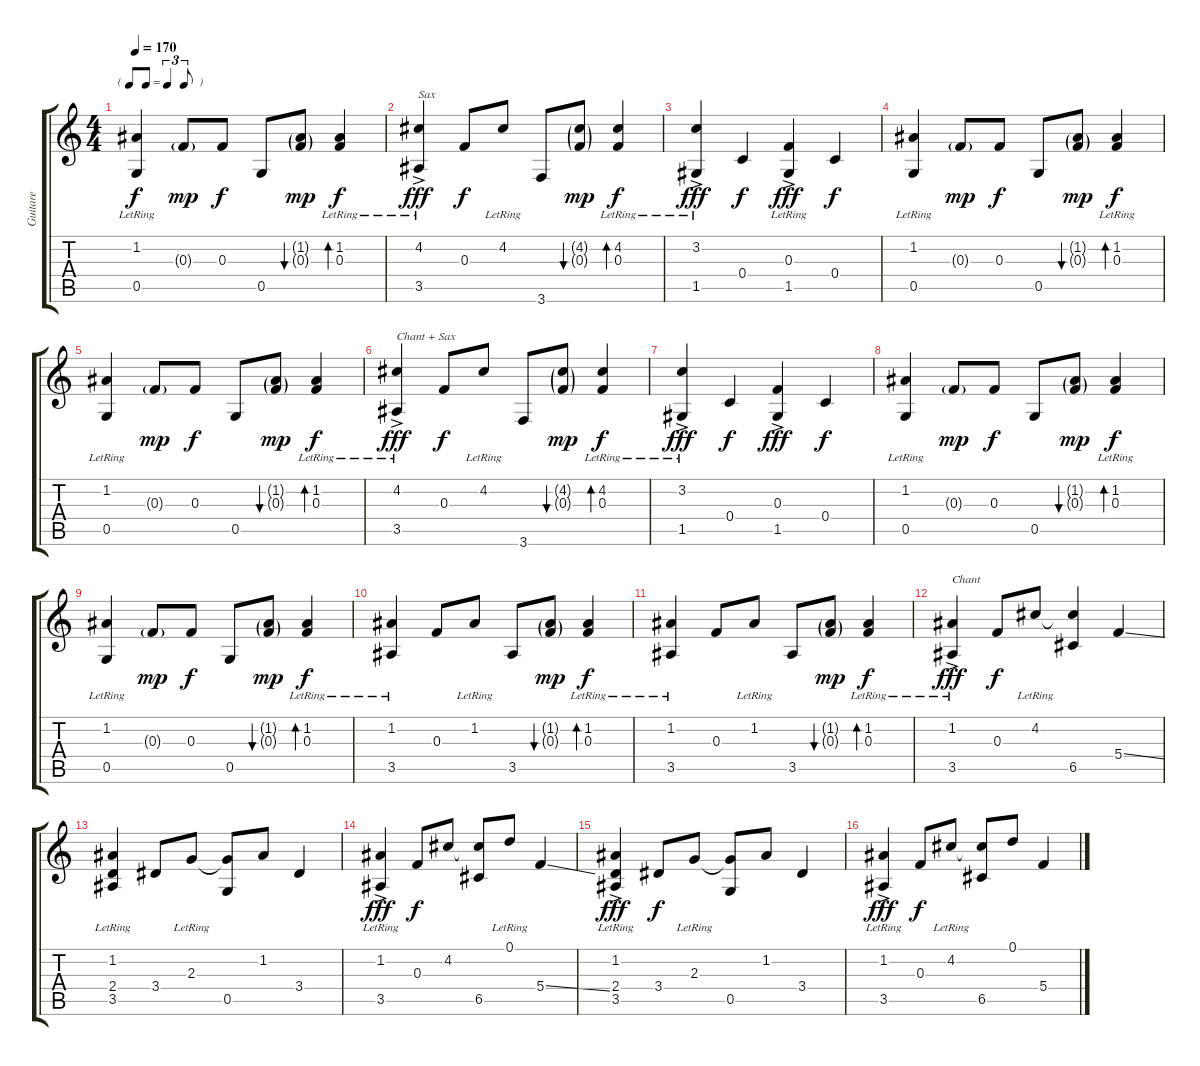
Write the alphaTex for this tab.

\track ("Guitare" "Guitare") {instrument acousticguitarsteel}
\staff {score tabs}
\tuning (D4 A3 F3 C3 G2 D2) {hide}
\ts (4 4)
\tf triplet8th
\tempo 170
\clef g2
\ks c
(1.2{lr} 0.5{lr}).4{dy f} 0.3{g}.8{dy mp} 0.3.8{dy f} 0.5.8 (1.2{g} 0.3{g}).8{bu 60 dy mp} (1.2{lr} 0.3{lr}).4{bd 60 dy f} |
(4.2{ac lr} 3.5{lr}).4{txt "Sax" dy fff} 0.3.8{dy f} 4.2{lr}.8 3.6.8 (4.2{g} 0.3{g}).8{bu 60 dy mp} (4.2{lr} 0.3{lr}).4{bd 60 dy f} |
(3.2{ac lr} 1.5{lr}).4{dy fff} 0.4.4{dy f} (0.3{ac lr} 1.5).4{dy fff} 0.4.4{dy f} |
(1.2{lr} 0.5{lr}).4 0.3{g}.8{dy mp} 0.3.8{dy f} 0.5.8 (1.2{g} 0.3{g}).8{bu 60 dy mp} (1.2{lr} 0.3{lr}).4{bd 60 dy f} |
(1.2{lr} 0.5{lr}).4 0.3{g}.8{dy mp} 0.3.8{dy f} 0.5.8 (1.2{g} 0.3{g}).8{bu 60 dy mp} (1.2{lr} 0.3{lr}).4{bd 60 dy f} |
(4.2{ac lr} 3.5{lr}).4{txt "Chant + Sax" dy fff} 0.3.8{dy f} 4.2{lr}.8 3.6.8 (4.2{g} 0.3{g}).8{bu 60 dy mp} (4.2{lr} 0.3{lr}).4{bd 60 dy f} |
(3.2{ac lr} 1.5{lr}).4{dy fff} 0.4.4{dy f} (0.3{ac} 1.5).4{dy fff} 0.4.4{dy f} |
(1.2{lr} 0.5{lr}).4 0.3{g}.8{dy mp} 0.3.8{dy f} 0.5.8 (1.2{g} 0.3{g}).8{bu 60 dy mp} (1.2{lr} 0.3{lr}).4{bd 60 dy f} |
(1.2{lr} 0.5{lr}).4 0.3{g}.8{dy mp} 0.3.8{dy f} 0.5.8 (1.2{g} 0.3{g}).8{bu 60 dy mp} (1.2{lr} 0.3{lr}).4{bd 60 dy f} |
(1.2{lr} 3.5{lr}).4 0.3.8 1.2{lr}.8 3.5.8 (1.2{g} 0.3{g}).8{bu 60 dy mp} (1.2{lr} 0.3{lr}).4{bd 60 dy f} |
(1.2{lr} 3.5{lr}).4 0.3.8 1.2{lr}.8 3.5.8 (1.2{g} 0.3{g}).8{bu 60 dy mp} (1.2{lr} 0.3{lr}).4{bd 60 dy f} |
(1.2{ac lr} 3.5).4{txt "Chant" dy fff} 0.3.8{dy f} 4.2{lr}.8 (4.2{t} 6.5).4 5.4{ss}.4 |
(1.2{lr} 2.4 3.5).4 3.4.8 2.3{lr}.8 (2.3{t} 0.5).8 1.2.8 3.4.4 |
(1.2{ac lr} 3.5).4{dy fff} 0.3.8{dy f} 4.2.8 (4.2{t} 6.5).8 0.1{lr}.8 5.4{ss}.4 |
(1.2{ac lr} 2.4 3.5).4{dy fff} 3.4.8{dy f} 2.3{lr}.8 (2.3{t} 0.5).8 1.2.8 3.4.4 |
(1.2{ac lr} 3.5).4{dy fff} 0.3.8{dy f} 4.2{lr}.8 (4.2{t} 6.5).8 0.1.8 5.4{ss}.4
